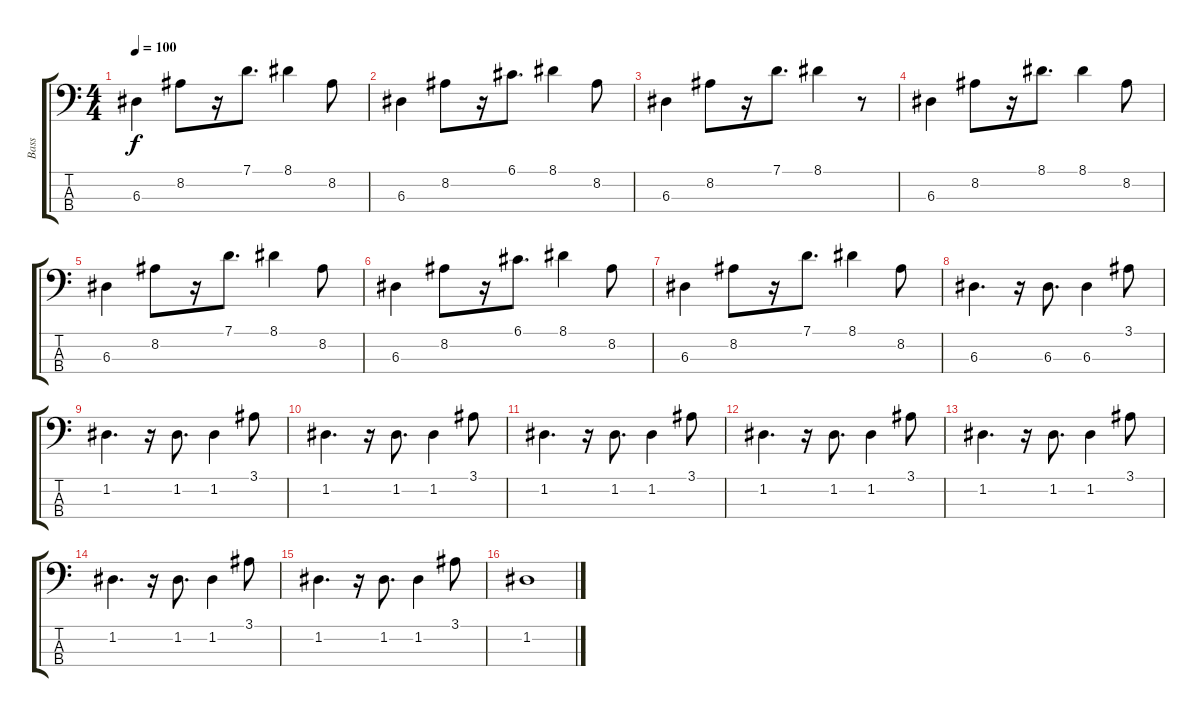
\track ("Bass" "Bass") {instrument fretlessbass}
\staff {score tabs}
\tuning (G2 D2 A1 E1) {hide}
\ts (4 4)
\tempo 100
\clef f4
\ks c
6.3.4{dy f} 8.2.8 r.16 7.1.8{d} 8.1.4 8.2.8 |
6.3.4 8.2.8 r.16 6.1.8{d} 8.1.4 8.2.8 |
6.3.4 8.2.8 r.16 7.1.8{d} 8.1.4 r.8 |
6.3.4 8.2.8 r.16 8.1.8{d} 8.1.4 8.2.8 |
6.3.4 8.2.8 r.16 7.1.8{d} 8.1.4 8.2.8 |
6.3.4 8.2.8 r.16 6.1.8{d} 8.1.4 8.2.8 |
6.3.4 8.2.8 r.16 7.1.8{d} 8.1.4 8.2.8 |
6.3.4{d} r.16 6.3.8{d} 6.3.4 3.1.8 |
1.2.4{d} r.16 1.2.8{d} 1.2.4 3.1.8 |
1.2.4{d} r.16 1.2.8{d} 1.2.4 3.1.8 |
1.2.4{d} r.16 1.2.8{d} 1.2.4 3.1.8 |
1.2.4{d} r.16 1.2.8{d} 1.2.4 3.1.8 |
1.2.4{d} r.16 1.2.8{d} 1.2.4 3.1.8 |
1.2.4{d} r.16 1.2.8{d} 1.2.4 3.1.8 |
1.2.4{d} r.16 1.2.8{d} 1.2.4 3.1.8 |
1.2.1
